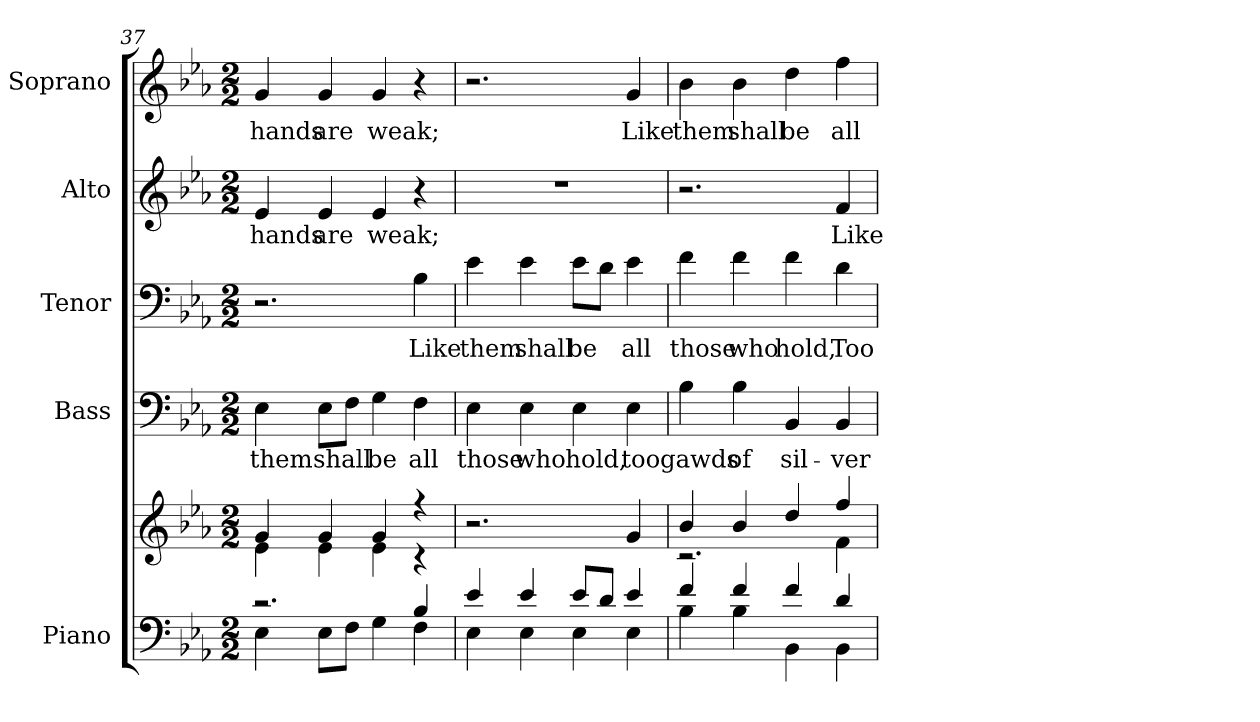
**kern	**kern	**kern	**text	**kern	**text	**kern	**text	**kern	**text
*part5	*part5	*part4	*part4	*part3	*part3	*part2	*part2	*part1	*part1
*staff6	*staff5	*staff4	*staff4	*staff3	*staff3	*staff2	*staff2	*staff1	*staff1
*I"Piano	*	*I"Bass	*	*I"Tenor	*	*I"Alto	*	*I"Soprano	*
*I'Pno.	*	*I'B.	*	*I'T.	*	*I'A.	*	*I'S.	*
!!LO:LB:g=z
*clefF4	*clefG2	*clefF4	*	*clefF4	*	*clefG2	*	*clefG2	*
*k[b-e-a-]	*k[b-e-a-]	*k[b-e-a-]	*	*k[b-e-a-]	*	*k[b-e-a-]	*	*k[b-e-a-]	*
*E-:	*E-:	*E-:	*	*E-:	*	*E-:	*	*E-:	*
*M2/2	*M2/2	*M2/2	*	*M2/2	*	*M2/2	*	*M2/2	*
=37	=37	=37	=37	=37	=37	=37	=37	=37	=37
*^	*^	*	*	*	*	*	*	*	*
!	!	!	!	!	!LO:LY:b:color=#000000	!	!	!	!	!	!
!	!	!	!	!	!	!	!	!	!LO:LY:b:color=#000000	!	!
!	!	!	!	!	!	!	!	!	!	!	!LO:LY:b:color=#000000
2.r	4E-i\	4gi/	4e-i\	4E-i\	them	2.r	.	4e-i/	hands	4gi/	hands
!	!	!	!	!	!LO:LY:b:color=#000000	!	!	!	!	!	!
!	!	!	!	!	!	!	!	!	!LO:LY:b:color=#000000	!	!
!	!	!	!	!	!	!	!	!	!	!	!LO:LY:b:color=#000000
.	8E-i\L	4gi/	4e-i\	8E-i\L	shall	.	.	4e-i/	are	4gi/	are
.	8Fi\J	.	.	8Fi\J	.	.	.	.	.	.	.
!	!	!	!	!	!LO:LY:b:color=#000000	!	!	!	!	!	!
!	!	!	!	!	!	!	!	!	!LO:LY:b:color=#000000	!	!
!	!	!	!	!	!	!	!	!	!	!	!LO:LY:b:color=#000000
.	4Gi\	4gi/	4e-i\	4Gi\	be	.	.	4e-i/	weak;	4gi/	weak;
!	!	!	!	!	!LO:LY:b:color=#000000	!	!	!	!	!	!
!	!	!	!	!	!	!	!LO:LY:b:color=#000000	!	!	!	!
4B-i/	4Fi\	4r	4r	4Fi\	all	4B-i\	Like	4r	.	4r	.
*	*	*v	*v	*	*	*	*	*	*	*	*
=38	=38	=38	=38	=38	=38	=38	=38	=38	=38	=38
*	*	*^	*	*	*	*	*	*	*	*
!	!	!	!	!	!LO:LY:b:color=#000000	!	!	!	!	!	!
*	*	*v	*v	*	*	*	*	*	*	*	*
*	*	*^	*	*	*	*	*	*	*	*
!	!	!	!	!	!	!	!LO:LY:b:color=#000000	!	!	!	!
*	*	*v	*v	*	*	*	*	*	*	*	*
4e-i/	4E-i\	2.r	4E-i\	those	4e-i\	them	1r	.	2.r	.
!	!	!	!	!LO:LY:b:color=#000000	!	!	!	!	!	!
!	!	!	!	!	!	!LO:LY:b:color=#000000	!	!	!	!
4e-i/	4E-i\	.	4E-i\	who	4e-i\	shall	.	.	.	.
!	!	!	!	!LO:LY:b:color=#000000	!	!	!	!	!	!
!	!	!	!	!	!	!LO:LY:b:color=#000000	!	!	!	!
8e-i/L	4E-i\	.	4E-i\	hold,	8e-i\L	be	.	.	.	.
8di/J	.	.	.	.	8di\J	.	.	.	.	.
!	!	!	!	!LO:LY:b:color=#000000	!	!	!	!	!	!
!	!	!	!	!	!	!LO:LY:b:color=#000000	!	!	!	!
!	!	!	!	!	!	!	!	!	!	!LO:LY:b:color=#000000
4e-i/	4E-i\	4gi/	4E-i\	too	4e-i\	all	.	.	4gi/	Like
=39	=39	=39	=39	=39	=39	=39	=39	=39	=39	=39
*	*	*^	*	*	*	*	*	*	*	*
!	!	!	!	!	!LO:LY:b:color=#000000	!	!	!	!	!	!
!	!	!	!	!	!	!	!LO:LY:b:color=#000000	!	!	!	!
!	!	!	!	!	!	!	!	!	!	!	!LO:LY:b:color=#000000
4fi/	4B-i\	4b-i/	2.r	4B-i\	gawds	4fi\	those	2.r	.	4b-i\	them
!	!	!	!	!	!LO:LY:b:color=#000000	!	!	!	!	!	!
!	!	!	!	!	!	!	!LO:LY:b:color=#000000	!	!	!	!
!	!	!	!	!	!	!	!	!	!	!	!LO:LY:b:color=#000000
4fi/	4B-i\	4b-i/	.	4B-i\	of	4fi\	who	.	.	4b-i\	shall
!	!	!	!	!	!LO:LY:b:color=#000000	!	!	!	!	!	!
!	!	!	!	!	!	!	!LO:LY:b:color=#000000	!	!	!	!
!	!	!	!	!	!	!	!	!	!	!	!LO:LY:b:color=#000000
4fi/	4BB-i\	4ddi/	.	4BB-i/	sil-	4fi\	hold,	.	.	4ddi\	be
!	!	!	!	!	!LO:LY:b:color=#000000	!	!	!	!	!	!
!	!	!	!	!	!	!	!LO:LY:b:color=#000000	!	!	!	!
!	!	!	!	!	!	!	!	!	!LO:LY:b:color=#000000	!	!
!	!	!	!	!	!	!	!	!	!	!	!LO:LY:b:color=#000000
4di/	4BB-i\	4ffi/	4fi\	4BB-i/	-ver	4di\	Too	4fi/	Like	4ffi\	all
*v	*v	*	*	*	*	*	*	*	*	*	*
*	*v	*v	*	*	*	*	*	*	*	*
=	=	=	=	=	=	=	=	=	=
*-	*-	*-	*-	*-	*-	*-	*-	*-	*-
